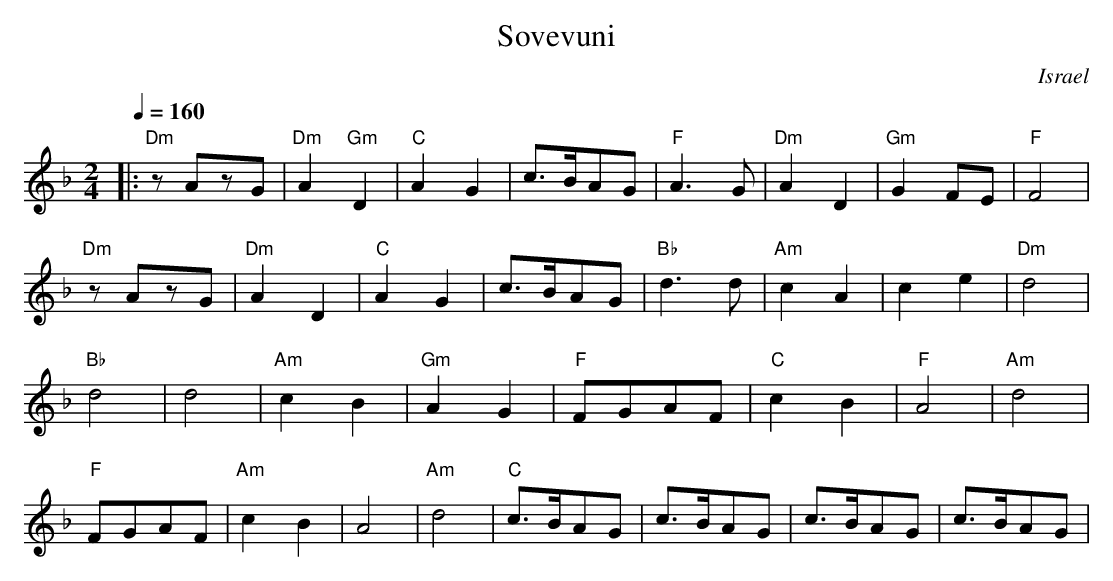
X:1
T: Sovevuni
O: Israel
M: 2/4
L: 1/8
Q: 1/4=160
K: Dm
|:"Dm" zAzG |"Dm"A2 "Gm"D2 |"C"A2G2   |c>BAG     |\
  "F"  A3G  |"Dm" A2D2     |"Gm"G2FE  |"F"F4     |
  "Dm" zAzG |"Dm"A2D2      |"C"A2G2   |c>BAG     |\
  "Bb" d3d  |"Am"c2A2      |c2e2      |"Dm"d4    |
  "Bb" d4   |d4            |"Am" c2B2 |"Gm"A2G2  |\
  "F" FGAF  |"C" c2B2      |"F" A4    |"Am"d4    |
  "F" FGAF  |"Am" c2B2     |A4        |"Am" d4   |\
  "C" c>BAG |c>BAG         |c>BAG     |c>BAG     |
